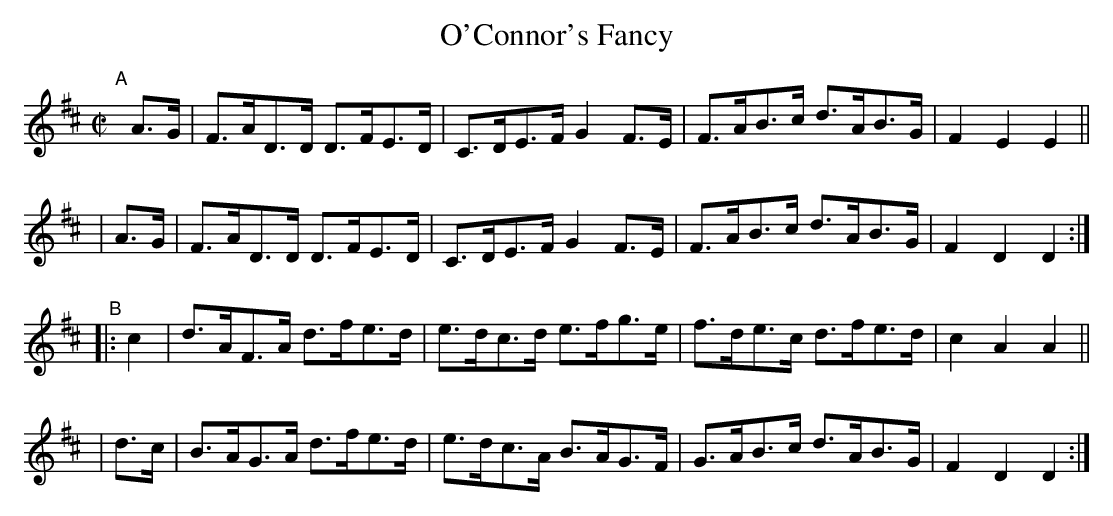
X:1
T: O'Connor's Fancy
M: C|
L: 1/8
K: D
"^A"[|]\
  A>G | F>AD>D D>FE>D | C>DE>F G2F>E  | F>AB>c d>AB>G | F2E2E2 ||
| A>G | F>AD>D D>FE>D | C>DE>F G2F>E  | F>AB>c d>AB>G | F2D2D2 :|
"^B"\
|: c2 | d>AF>A d>fe>d | e>dc>d e>fg>e | f>de>c d>fe>d | c2A2A2 ||
| d>c | B>AG>A d>fe>d | e>dc>A B>AG>F | G>AB>c d>AB>G | F2D2D2 :|
